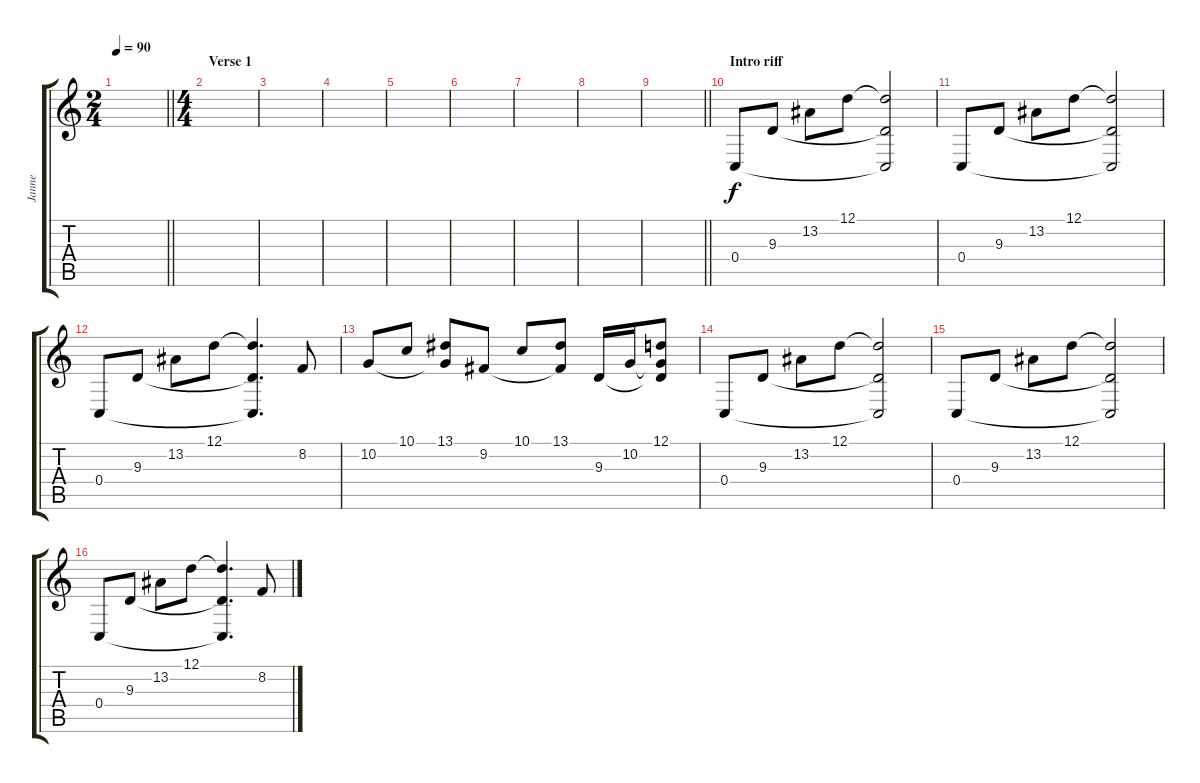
\track ("Janne" "Janne") {instrument fx5brightness}
\staff {score tabs}
\tuning (D4 A3 F3 C3 G2 C2) {hide}
\ts (2 4)
\tempo 90
\clef g2
\barLineRight lightlight
\ks c
|
\ts (4 4)
\section ("" "Verse 1")
|
|
|
|
|
|
|
\barLineRight lightlight
|
\section ("" "Intro riff")
0.4.8{volume 12 instrument fx5brightness} 9.3.8 13.2.8 12.1.8 (12.1{t} 9.3{t} 0.4{t}).2 |
0.4.8 9.3.8 13.2.8 12.1.8 (12.1{t} 9.3{t} 0.4{t}).2 |
0.4.8 9.3.8 13.2.8 12.1.8 (12.1{t} 9.3{t} 0.4{t}).4{d} 8.2.8 |
10.2.8 10.1.8 (13.1 10.2{t}).8 9.2.8 10.1.8 (13.1 9.2{t}).8 9.3.16 10.2.16 (12.1 10.2{t} 9.3{t}).8 |
0.4.8{volume 12 instrument fx5brightness} 9.3.8 13.2.8 12.1.8 (12.1{t} 9.3{t} 0.4{t}).2 |
0.4.8 9.3.8 13.2.8 12.1.8 (12.1{t} 9.3{t} 0.4{t}).2 |
0.4.8 9.3.8 13.2.8 12.1.8 (12.1{t} 9.3{t} 0.4{t}).4{d} 8.2.8
